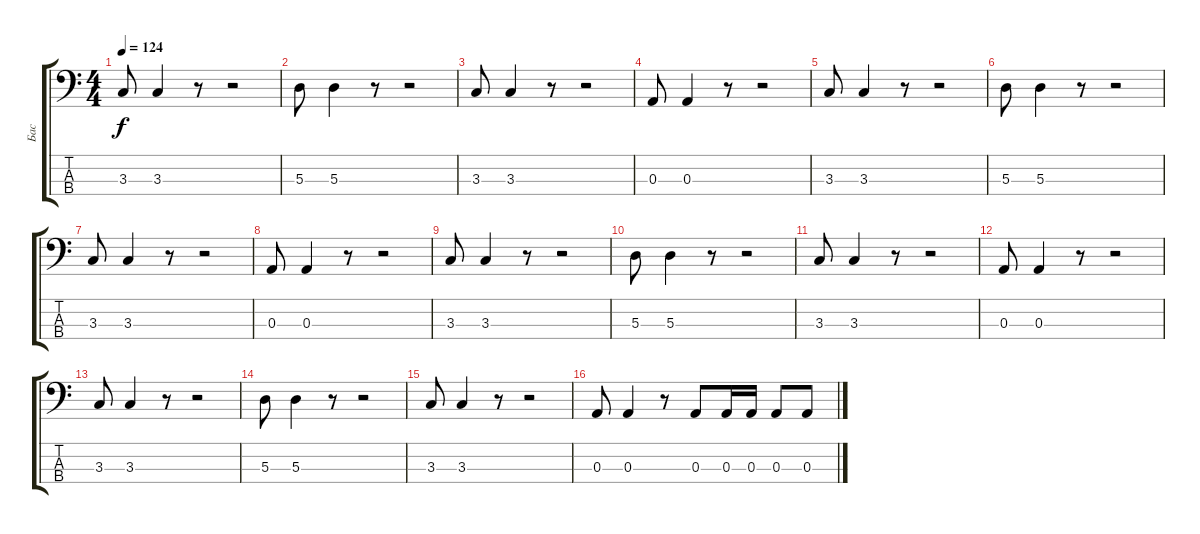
\track ("Бас" "Бас") {instrument electricbassfinger}
\staff {score tabs}
\tuning (G2 D2 A1 E1) {hide}
\ts (4 4)
\tempo 124
\clef f4
\ks c
3.3.8{dy f} 3.3.4 r.8 r.2 |
5.3.8 5.3.4 r.8 r.2 |
3.3.8 3.3.4 r.8 r.2 |
0.3.8 0.3.4 r.8 r.2 |
3.3.8 3.3.4 r.8 r.2 |
5.3.8 5.3.4 r.8 r.2 |
3.3.8 3.3.4 r.8 r.2 |
0.3.8 0.3.4 r.8 r.2 |
3.3.8 3.3.4 r.8 r.2 |
5.3.8 5.3.4 r.8 r.2 |
3.3.8 3.3.4 r.8 r.2 |
0.3.8 0.3.4 r.8 r.2 |
3.3.8 3.3.4 r.8 r.2 |
5.3.8 5.3.4 r.8 r.2 |
3.3.8 3.3.4 r.8 r.2 |
0.3.8 0.3.4 r.8 0.3.8 0.3.16 0.3.16 0.3.8 0.3.8
